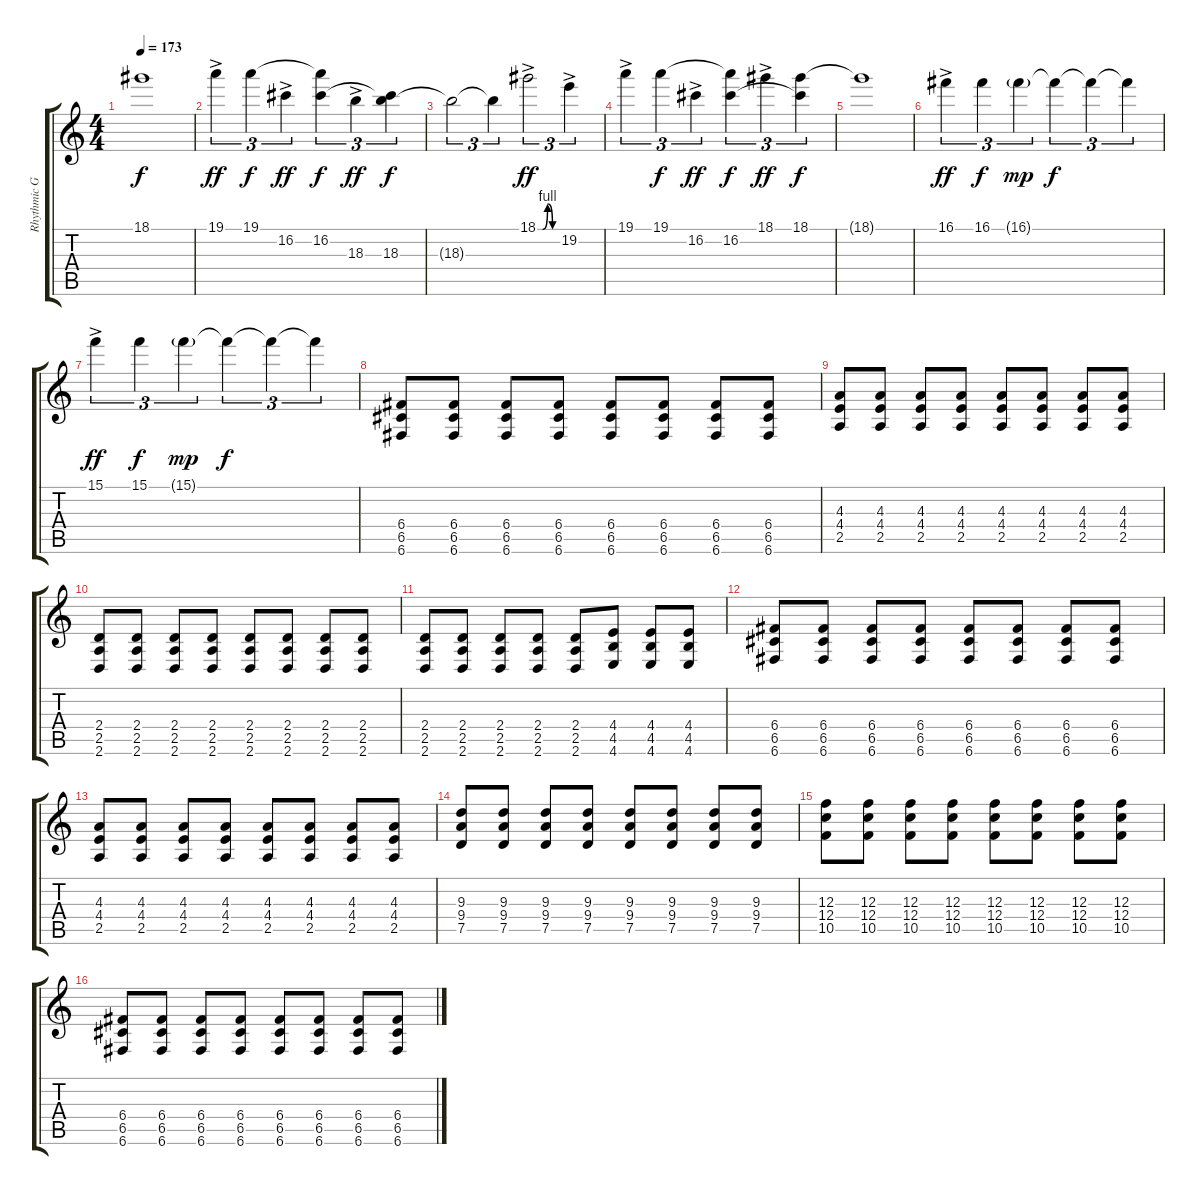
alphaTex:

\track ("Rhythmic Guitar (Drop C)" "Rhythmic G") {instrument distortionguitar}
\staff {score tabs}
\tuning (D4 A3 F3 C3 G2 C2) {hide}
\ts (4 4)
\tempo 173
\clef g2
\ks c
18.1{t}.1{dy f} |
19.1{ac}.4{tu (3 2) dy ff} 19.1.4{tu (3 2) dy f} 16.2{ac}.4{tu (3 2) dy ff} (19.1{t} 16.2).4{tu (3 2) dy f} 18.3{ac}.4{tu (3 2) dy ff} (16.2{t} 18.3).4{tu (3 2) dy f} |
18.3{t}.2{tu (3 2)} 18.3{t}.4{tu (3 2)} 18.1{be (custom 0 0 15 0 30 4 45 0 60 0) ac}.2{tu (3 2) dy ff} 19.2{ac}.4{tu (3 2)} |
19.1{ac}.4{tu (3 2)} 19.1.4{tu (3 2) dy f} 16.2{ac}.4{tu (3 2) dy ff} (19.1{t} 16.2).4{tu (3 2) dy f} 18.1{ac}.4{tu (3 2) dy ff} (18.1 16.2{t}).4{tu (3 2) dy f} |
18.1{t}.1 |
16.1{ac}.4{tu (3 2) dy ff} 16.1.4{tu (3 2) dy f} 16.1{g}.4{tu (3 2) dy mp} 16.1{t}.4{tu (3 2) dy f} 16.1{t}.4{tu (3 2)} 16.1{t}.4{tu (3 2)} |
15.1{ac}.4{tu (3 2) dy ff} 15.1.4{tu (3 2) dy f} 15.1{g}.4{tu (3 2) dy mp} 15.1{t}.4{tu (3 2) dy f} 15.1{t}.4{tu (3 2)} 15.1{t}.4{tu (3 2)} |
(6.4 6.5 6.6).8{volume 7 instrument distortionguitar} (6.4 6.5 6.6).8 (6.4 6.5 6.6).8 (6.4 6.5 6.6).8 (6.4 6.5 6.6).8 (6.4 6.5 6.6).8 (6.4 6.5 6.6).8 (6.4 6.5 6.6).8 |
(4.3 4.4 2.5).8 (4.3 4.4 2.5).8 (4.3 4.4 2.5).8 (4.3 4.4 2.5).8 (4.3 4.4 2.5).8 (4.3 4.4 2.5).8 (4.3 4.4 2.5).8 (4.3 4.4 2.5).8 |
(2.4 2.5 2.6).8 (2.4 2.5 2.6).8 (2.4 2.5 2.6).8 (2.4 2.5 2.6).8 (2.4 2.5 2.6).8 (2.4 2.5 2.6).8 (2.4 2.5 2.6).8 (2.4 2.5 2.6).8 |
(2.4 2.5 2.6).8 (2.4 2.5 2.6).8 (2.4 2.5 2.6).8 (2.4 2.5 2.6).8 (2.4 2.5 2.6).8 (4.4 4.5 4.6).8 (4.4 4.5 4.6).8 (4.4 4.5 4.6).8 |
(6.4 6.5 6.6).8 (6.4 6.5 6.6).8 (6.4 6.5 6.6).8 (6.4 6.5 6.6).8 (6.4 6.5 6.6).8 (6.4 6.5 6.6).8 (6.4 6.5 6.6).8 (6.4 6.5 6.6).8 |
(4.3 4.4 2.5).8 (4.3 4.4 2.5).8 (4.3 4.4 2.5).8 (4.3 4.4 2.5).8 (4.3 4.4 2.5).8 (4.3 4.4 2.5).8 (4.3 4.4 2.5).8 (4.3 4.4 2.5).8 |
(9.3 9.4 7.5).8 (9.3 9.4 7.5).8 (9.3 9.4 7.5).8 (9.3 9.4 7.5).8 (9.3 9.4 7.5).8 (9.3 9.4 7.5).8 (9.3 9.4 7.5).8 (9.3 9.4 7.5).8 |
(12.3 12.4 10.5).8 (12.3 12.4 10.5).8 (12.3 12.4 10.5).8 (12.3 12.4 10.5).8 (12.3 12.4 10.5).8 (12.3 12.4 10.5).8 (12.3 12.4 10.5).8 (12.3 12.4 10.5).8 |
(6.4 6.5 6.6).8 (6.4 6.5 6.6).8 (6.4 6.5 6.6).8 (6.4 6.5 6.6).8 (6.4 6.5 6.6).8 (6.4 6.5 6.6).8 (6.4 6.5 6.6).8 (6.4 6.5 6.6).8
